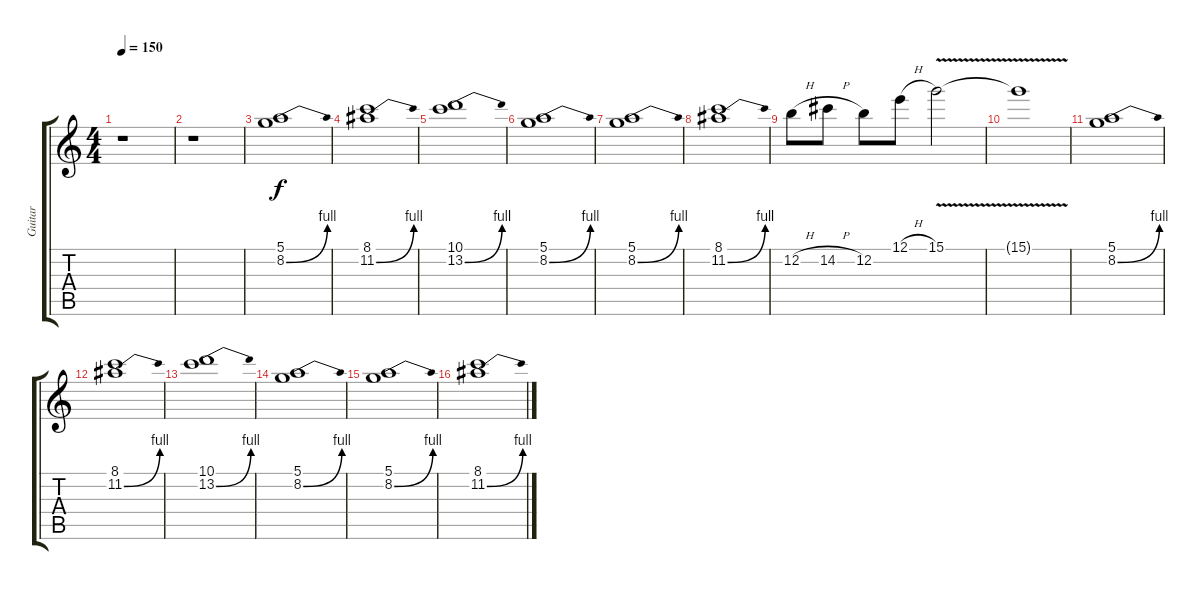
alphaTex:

\track ("Guitar" "Guitar") {instrument distortionguitar}
\staff {score tabs}
\tuning (E4 B3 G3 D3 A2 E2) {hide}
\ts (4 4)
\tempo 150
\clef g2
\ks c
r.1{dy f} |
r.1 |
(5.1 8.2{be (bend 0 0 60 4)}).1 |
(8.1 11.2{be (bend 0 0 60 4)}).1 |
(10.1 13.2{be (bend 0 0 60 4)}).1 |
(5.1 8.2{be (bend 0 0 60 4)}).1 |
(5.1 8.2{be (bend 0 0 60 4)}).1 |
(8.1 11.2{be (bend 0 0 60 4)}).1 |
12.2{h}.8 14.2{h}.8 12.2.8 12.1{h}.8 15.1{v}.2 |
15.1{t}.1 |
(5.1 8.2{be (bend 0 0 60 4)}).1 |
(8.1 11.2{be (bend 0 0 60 4)}).1 |
(10.1 13.2{be (bend 0 0 60 4)}).1 |
(5.1 8.2{be (bend 0 0 60 4)}).1 |
(5.1 8.2{be (bend 0 0 60 4)}).1 |
(8.1 11.2{be (bend 0 0 60 4)}).1
